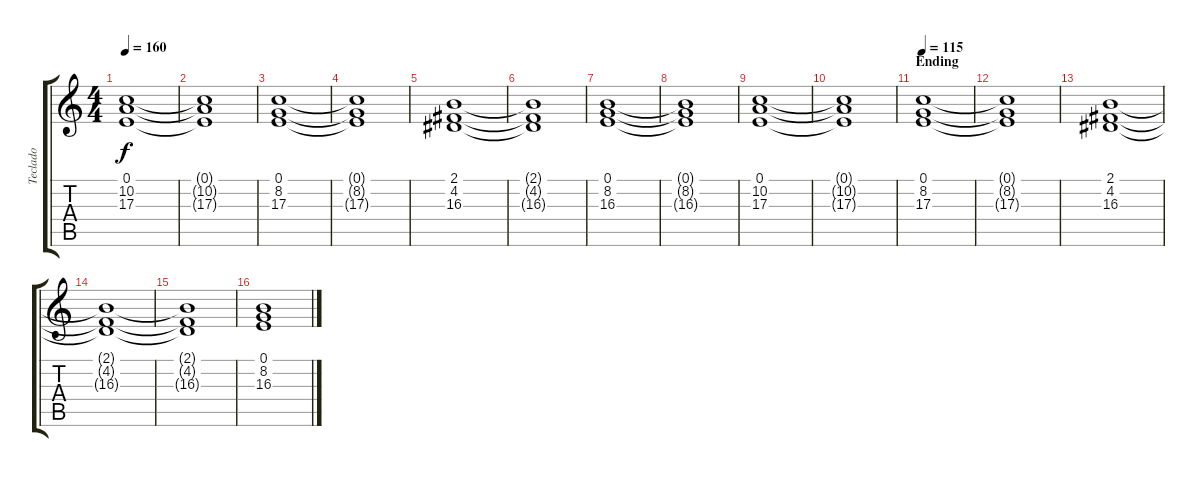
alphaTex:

\track ("Teclado" "Teclado") {instrument drawbarorgan}
\staff {score tabs}
\tuning (E4 B3 G3 D3 A2 E2) {hide}
\ts (4 4)
\tempo 160
\clef g2
\ks c
(0.1 10.2 17.3).1{dy f} |
(0.1{t} 10.2{t} 17.3{t}).1 |
(0.1 8.2 17.3).1 |
(0.1{t} 8.2{t} 17.3{t}).1 |
(2.1 4.2 16.3).1 |
(2.1{t} 4.2{t} 16.3{t}).1 |
(0.1 8.2 16.3).1{instrument drawbarorgan} |
(0.1{t} 8.2{t} 16.3{t}).1 |
(0.1 10.2 17.3).1 |
(0.1{t} 10.2{t} 17.3{t}).1 |
\section ("" "Ending")
\tempo 115
(0.1 8.2 17.3).1 |
(0.1{t} 8.2{t} 17.3{t}).1 |
(2.1 4.2 16.3).1 |
(2.1{t} 4.2{t} 16.3{t}).1 |
(2.1{t} 4.2{t} 16.3{t}).1 |
(0.1 8.2 16.3).1{volume 5}
